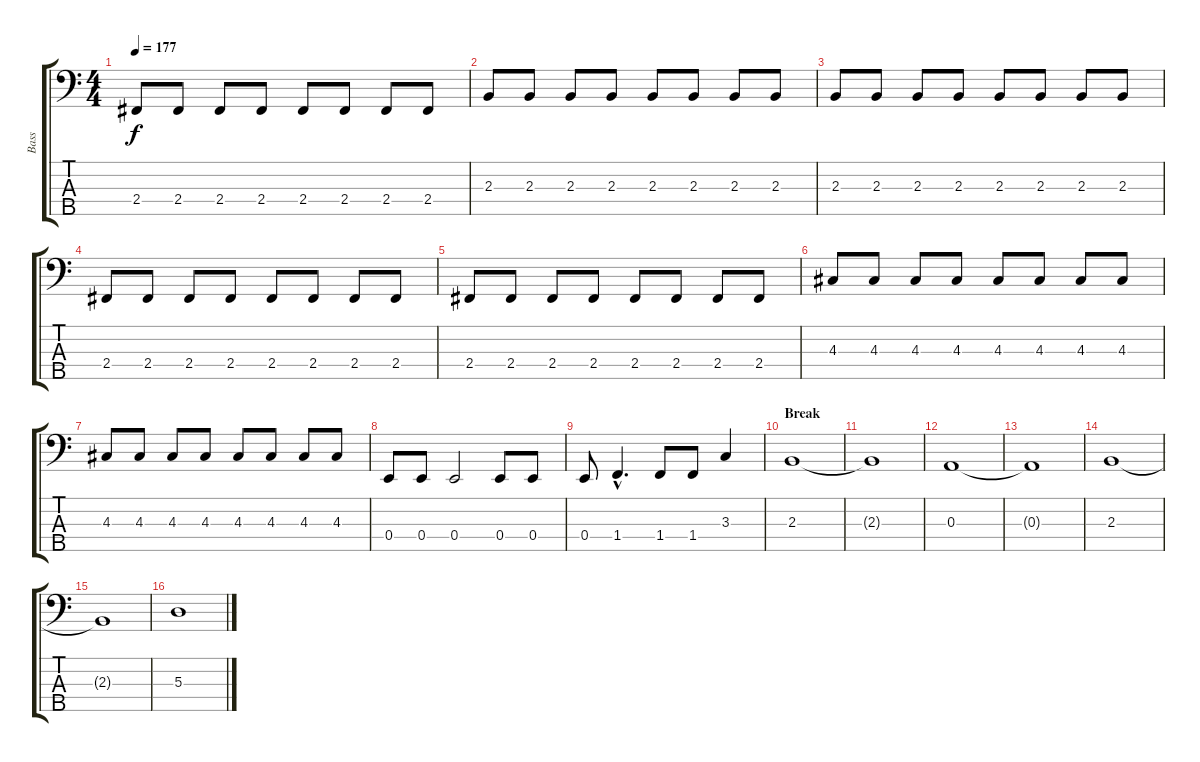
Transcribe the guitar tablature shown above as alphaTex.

\track ("Bass" "Bass") {instrument electricbassfinger}
\staff {score tabs}
\tuning (G2 D2 A1 E1 B0) {hide}
\ts (4 4)
\tempo 177
\clef f4
\ks c
2.4.8{dy f} 2.4.8 2.4.8 2.4.8 2.4.8 2.4.8 2.4.8 2.4.8 |
2.3.8 2.3.8 2.3.8 2.3.8 2.3.8 2.3.8 2.3.8 2.3.8 |
2.3.8 2.3.8 2.3.8 2.3.8 2.3.8 2.3.8 2.3.8 2.3.8 |
2.4.8 2.4.8 2.4.8 2.4.8 2.4.8 2.4.8 2.4.8 2.4.8 |
2.4.8 2.4.8 2.4.8 2.4.8 2.4.8 2.4.8 2.4.8 2.4.8 |
4.3.8 4.3.8 4.3.8 4.3.8 4.3.8 4.3.8 4.3.8 4.3.8 |
4.3.8 4.3.8 4.3.8 4.3.8 4.3.8 4.3.8 4.3.8 4.3.8 |
0.4.8 0.4.8 0.4.2 0.4.8 0.4.8 |
0.4.8 1.4{hac}.4{d} 1.4.8 1.4.8 3.3.4 |
\section ("" "Break")
2.3.1 |
2.3{t}.1 |
0.3.1 |
0.3{t}.1 |
2.3.1 |
2.3{t}.1 |
5.3.1
